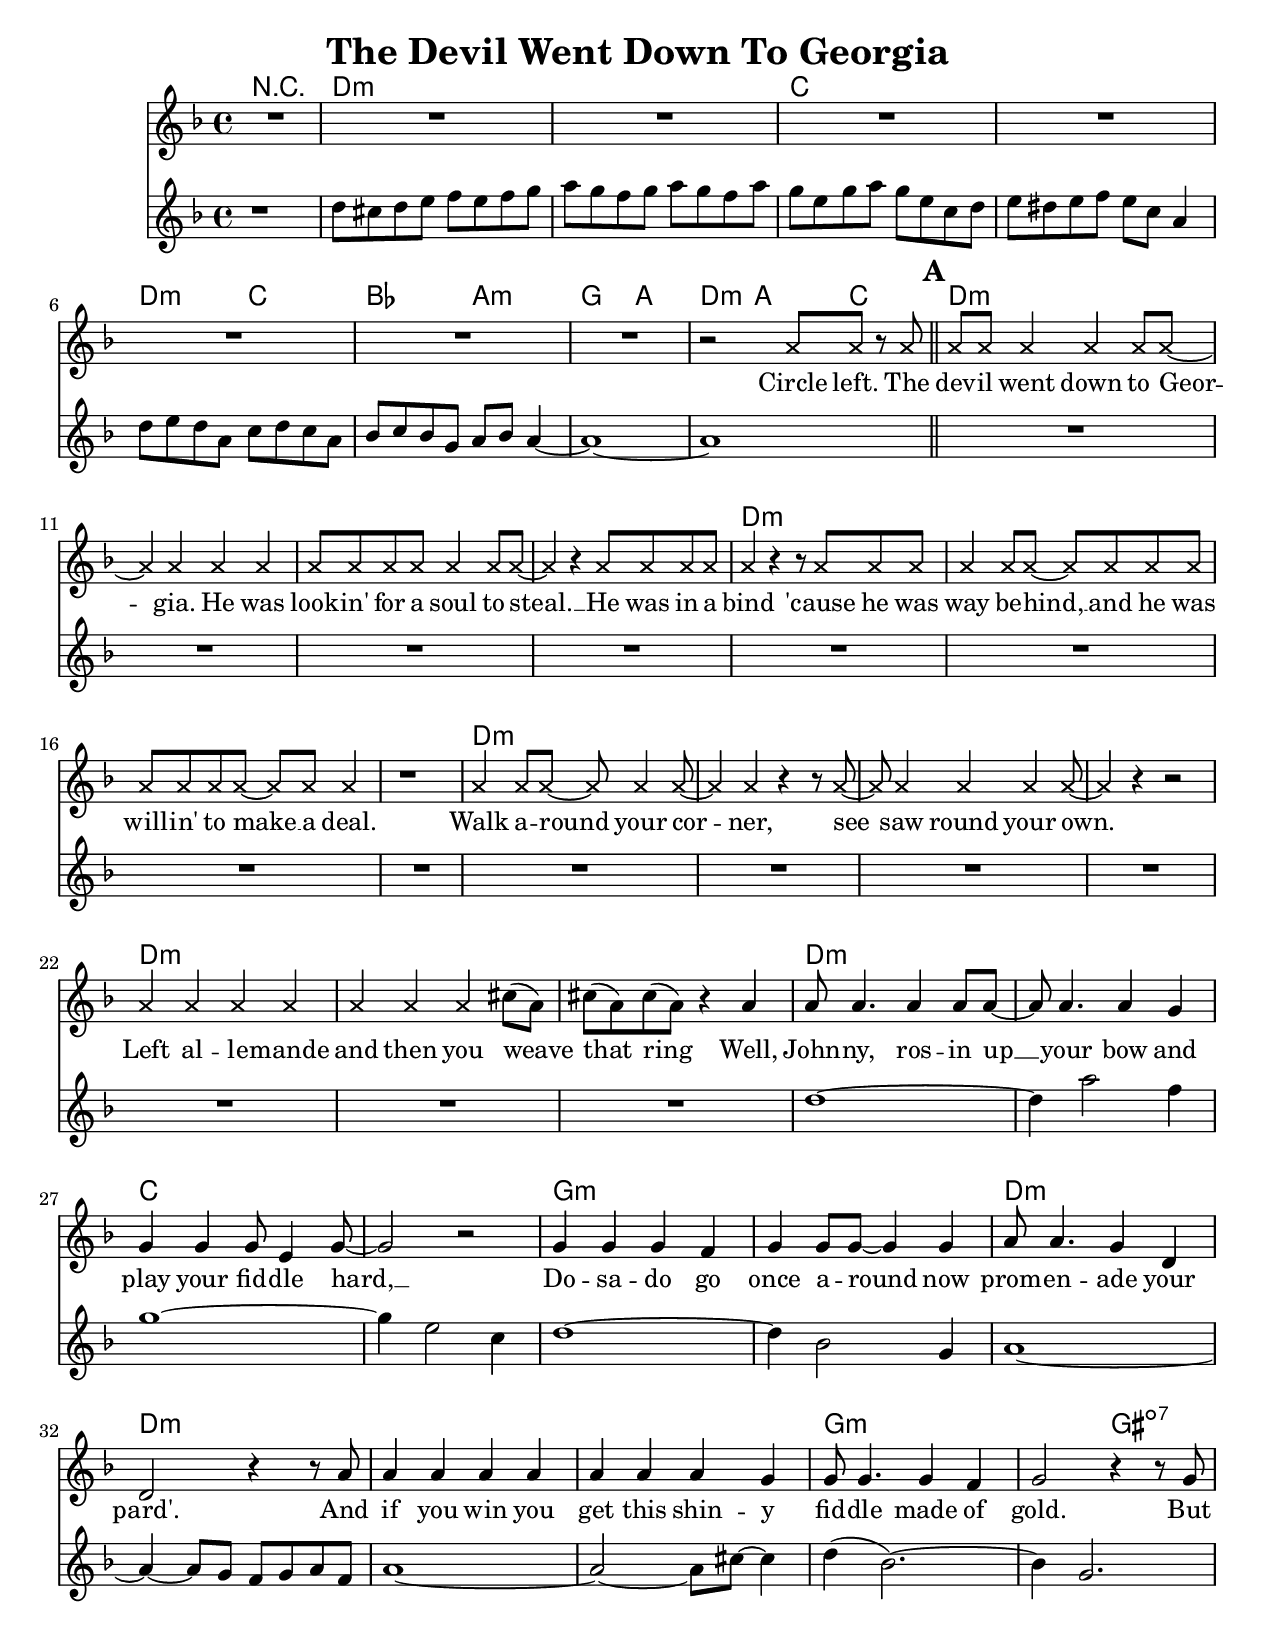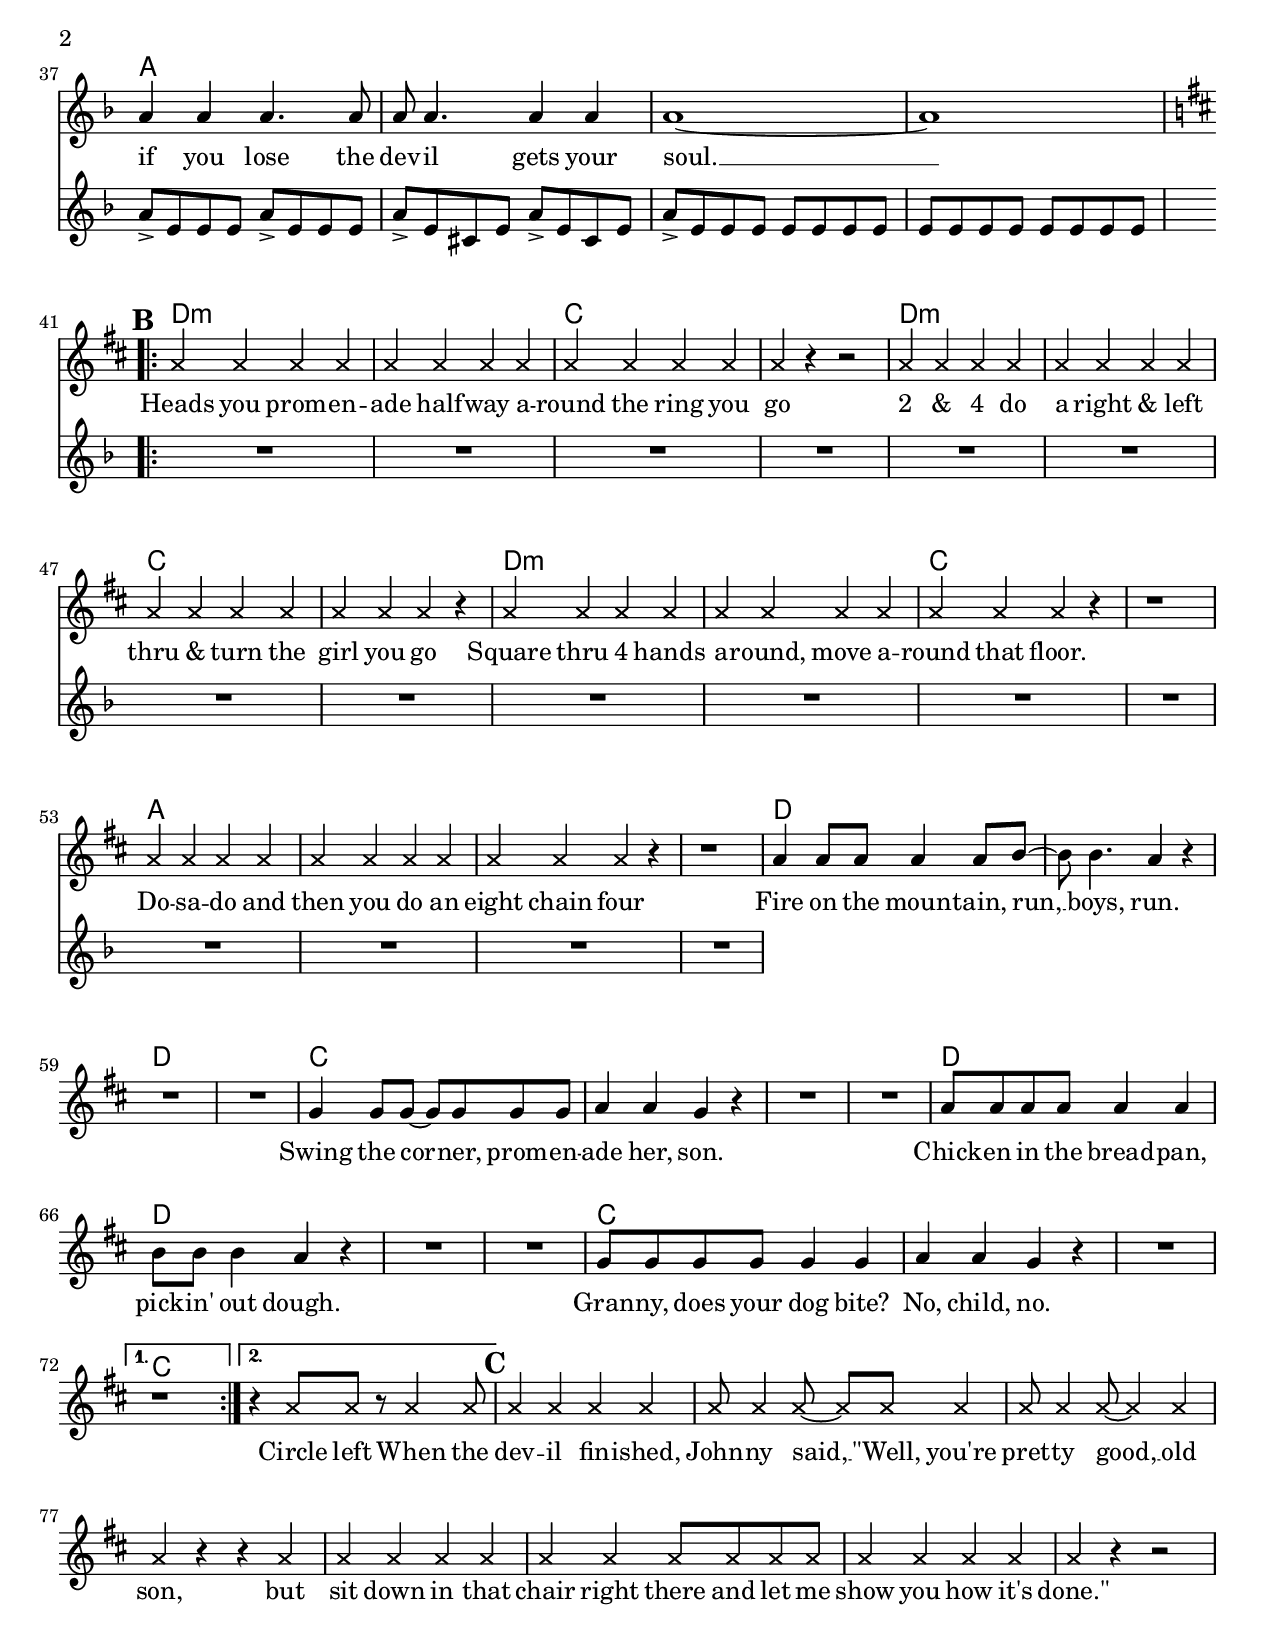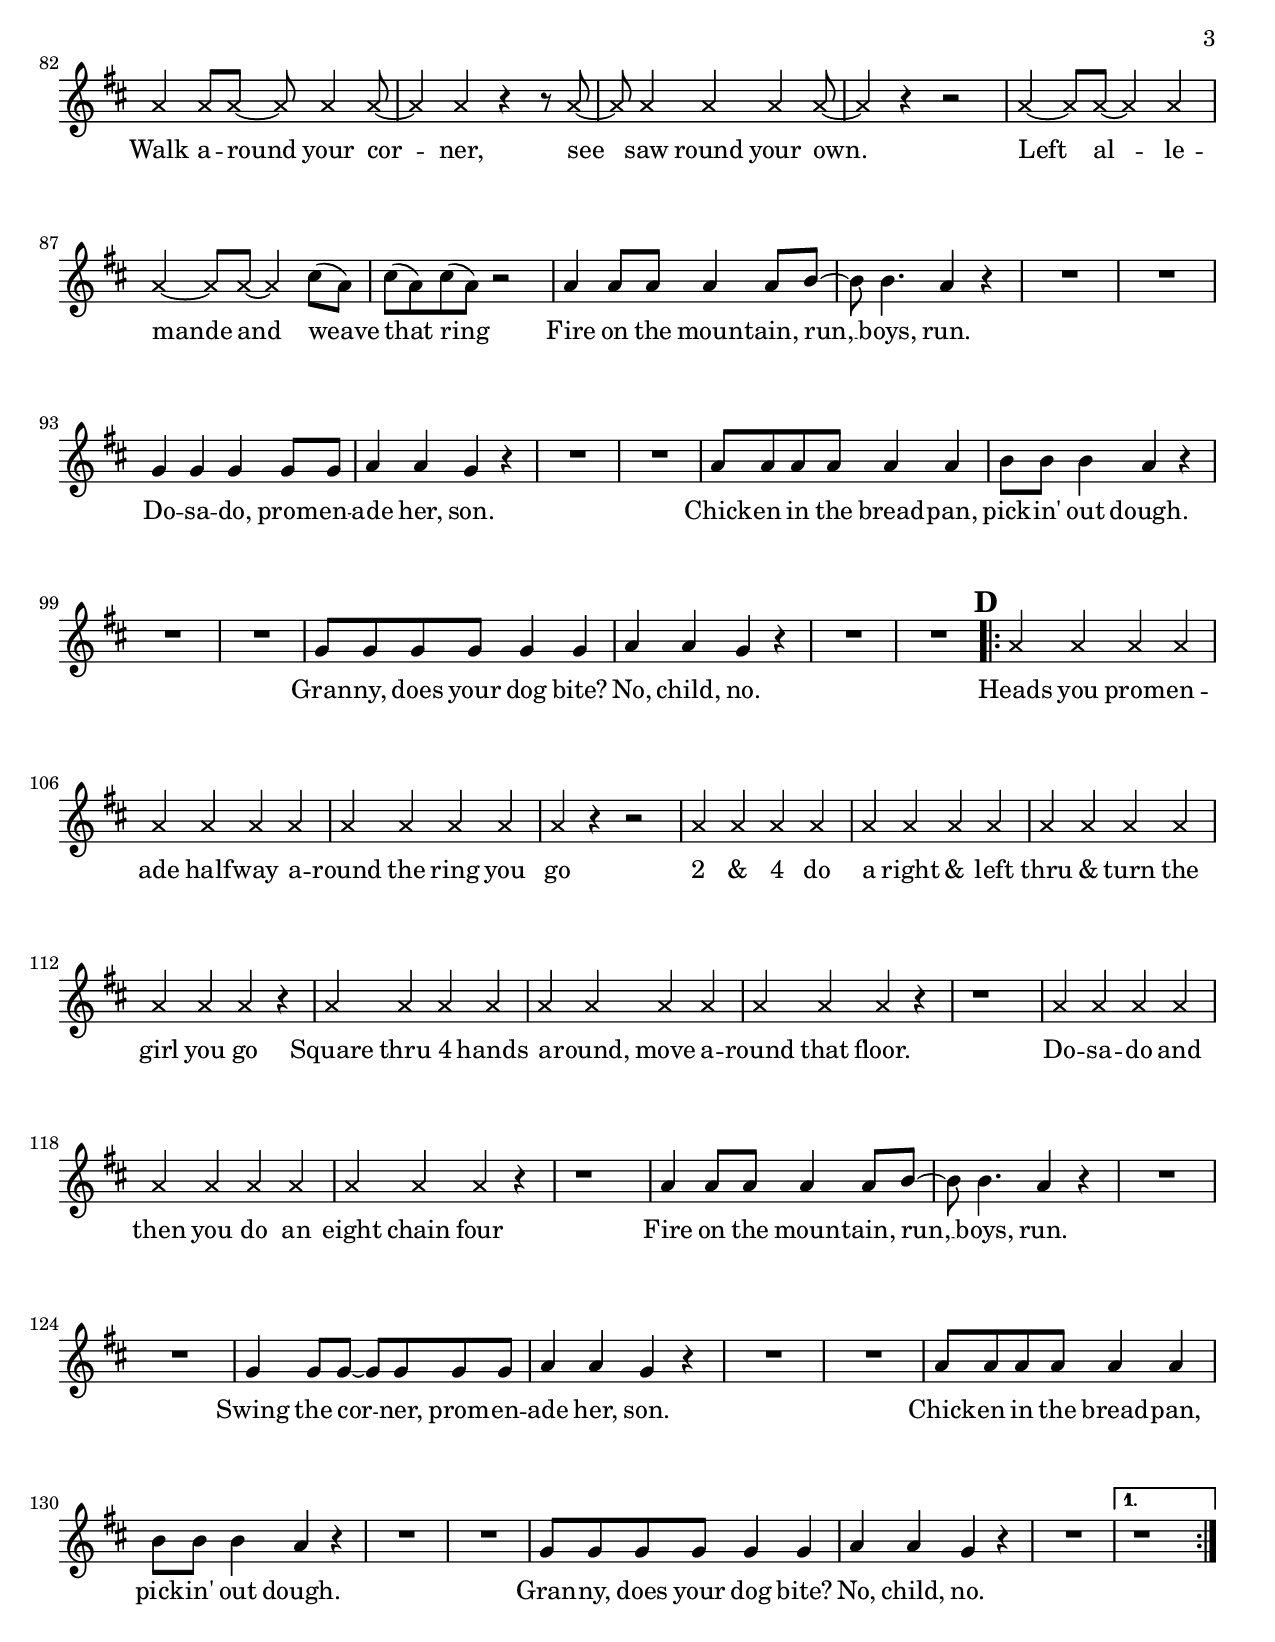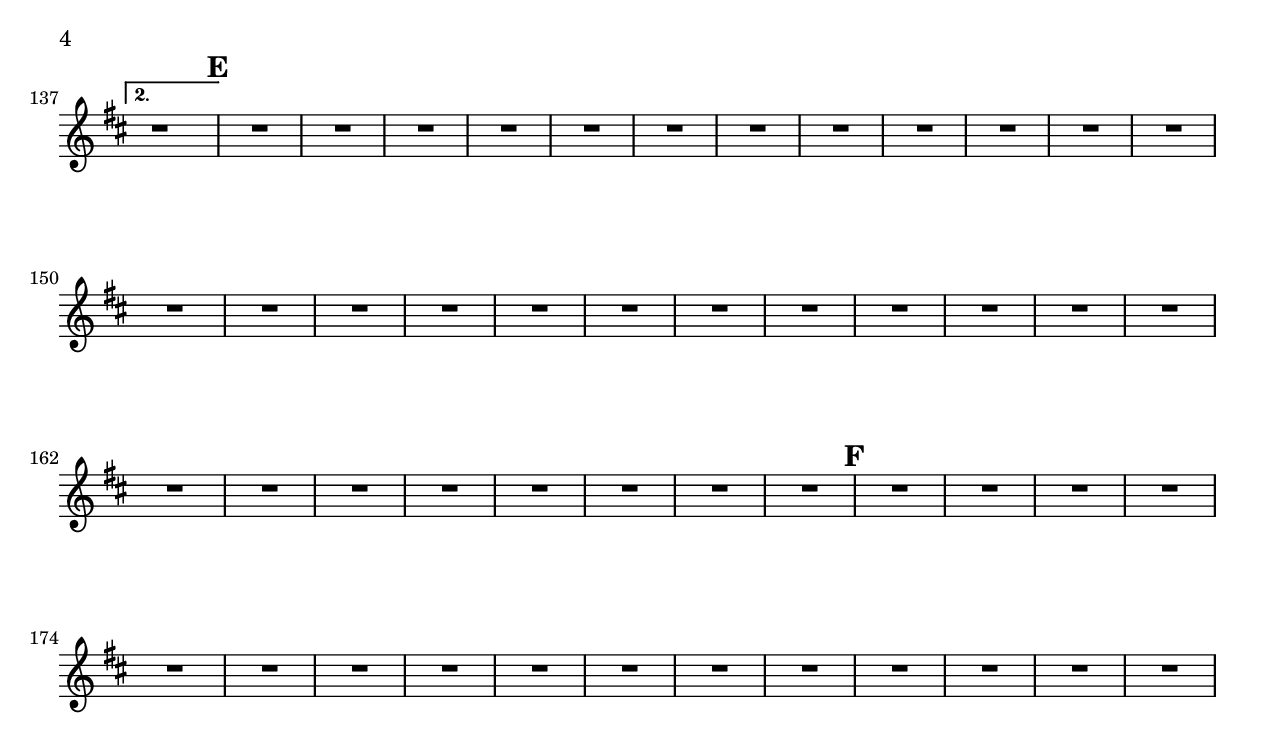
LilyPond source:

\version "2.6.3"
\header {
  title = "The Devil Went Down To Georgia"
  meter = 132
}
#(set-default-paper-size "letter")

% 105 measures = 204 seconds = 1.943 s/measure (measure=4 beats) = 123 bpm
% 7:41=461 seconds = 9 + (32 * 7) + 8 = 241 measures = 125.5 bpm

% drums (4 equal beats) 0-2.2s   1 measure
% intro (2.2-17.5)               8 measures
% opener (17.5s)                32 measures
%   steal 24     4 measures
%   deal 31      8 measures
%   left 40      8 measures
%   well johnny.. (48s) 8 measures
% figure (1:19)                 32 measures
%   square thru 1:35
%   1:42 dosado
%   1:51 fire
%   2:06 chicken
%   2:14 granny  8 measures
% figure 2:22                   32 measures
%   2:53 fire
% middle break (3:24)
%   3:56 fire

melodyfigure = \relative c'' {
  \override NoteHead #'style = #'cross
  a4 a a a | a a a a | a a a a | a r4 r2 | % XXX FIXME
  a4 a a a | a a a a | a a a a | a a a r4 | % XXX FIXME
  a4 a a a | a a a a | a a a r4 | r1 | % XXX FIXME
  a4 a a a | a a a a | a a a r4 | r1 | % XXX FIXME
  \revert NoteHead #'style 
% chorus
  a4 a8 a8 a4 a8 b~ | b b4. a4 r4 | R1*2 |
  g4 g8 g8 ~ g8 g8 g8 g | a4 a g r4 | R1*2 |
  a8 a a a a4 a4 | b8 b b4 a4 r4 | R1*2 |
  g8 g g g g4 g | a4 a g r4 | R1 | % skip last measure (pickup)
}
melody = \relative c'' {
  \key f \major % transpose to d later?
  
  R1 | % first measure: 4 drum beats
  R1*7 | % intro
  \override NoteHead #'style = #'cross
  r2 a8 a r8 a | % pickup measure
% OPENER
  \bar "||" \mark\default
  a8 a a4 a4 a8 a ~ | a4 a a a | a8 a a a a4 a8 a ~ | a4 r4 a8 a a a |
  a4 r4 r8 a8 a a | a4 a8 a ~ a a a a | a a a a ~ a a a4 | r1 |
  a4 a8 a ~ a a4 a8 ~ | a4 a4 r4 r8 a8 ~ | a8 a4 a4 a4 a8 ~ | a4 r4 r2 |
  a4 a a a | a a a \revert NoteHead #'style cis8(a) | cis8(a) cis(a) r4 a4 |

% chorus
  a8 a4. a4 a8 a ~ | a8 a4. a4 g | g g g8 e4 g8 ~ | g2 r2 |
  g4 g g f | g g8 g ~ g4 g | a8 a4. g4 d | d2 r4 r8 a'8 |
  a4 a a a | a a a g | g8 g4. g4 f | g2 r4 r8 g8 |
  a4 a a4. a8 | a8 a4. a4 a | a1 ~ | a1 |

% FIGURE
  \key d \major % really?
  \repeat volta 2 { \mark\default
    \melodyfigure
  }
  \alternative {
    { r1 }
    { \override NoteHead #'style = #'cross
      r4 a8 a r8 a4 a8
      \revert NoteHead #'style
    }
  }

% MIDDLE BREAK
  \mark\default
  \override NoteHead #'style = #'cross
  a4 a a a | a8 a4 a8 ~ a a a4 | a8 a4 a8 ~ a4 a | a r4 r4 a |
  a4 a a a | a a a8 a a a | a4 a a a | a r4 r2 |
  a4 a8 a ~ a a4 a8 ~ | a4 a4 r4 r8 a8 ~ | a8 a4 a4 a4 a8 ~ | a4 r4 r2 |
  a4 ~ a8 a8 ~ a4 a | a ~ a8 a ~ a4 \revert NoteHead #'style cis8(a) | cis8(a) cis(a) r2 |

% chorus
  a4 a8 a8 a4 a8 b~ | b b4. a4 r4 | R1*2 |
  g4 g g g8 g | a4 a g r4 | R1*2 |
  a8 a a a a4 a4 | b8 b b4 a4 r4 | R1*2 |
  g8 g g g g4 g | a4 a g r4 | R1*2 |

% FIGURE
  \repeat volta 2 { \mark\default
    \melodyfigure
  }
  \alternative {
    { r1 }
    { r1 }
  }

% CLOSER
  \mark\default
  R1*32

% TAG
  \mark\default
  R1*16
}


opener = \lyricmode { % 32 measures
  Circle left.
  The | dev -- il went down to Geor -- gia.
  He was | look -- in' for a soul to steal. __ %4
  He was in a | bind 'cause he was way be -- hind, __
  and he was will -- in' to make __ a deal. | %4
  Walk a -- round your cor -- ner, see saw round your own. | %4
  Left al -- le -- mande and then you weave that ring %4
% chorus
  Well, | John -- ny, ros -- in up __ your bow and play your fid -- dle hard, __
  Do -- sa -- do go once a -- round now prom -- en -- ade your pard'. %4
  And if you win you get this shin -- y fid -- dle made of gold. %4
  But if you lose the dev -- il gets your soul. __ %4
}

figure = \lyricmode { % 32 measures
  Heads you prom -- en -- ade half -- way a -- round the ring you go
  "2" "&" "4" do a right "&" left thru "&" turn the girl you go
  Square thru "4" hands a -- round, move a -- round that floor.
  Do -- sa -- do and then you do an eight chain four
  Fire on the moun -- tain, run, __ boys, run.
  Swing the cor -- ner, prom -- en -- ade her, son.
  Chick -- en in the bread -- pan, pick -- in' out dough.
  Gran -- ny, does your dog bite? No, child, no.
}

middle = \lyricmode { % 32 measures
  Circle left
  When the dev -- il fin -- ished, John -- ny said, __
  "\"Well," you're pret -- ty good, __ old son,
  but sit down in that chair right there
  and let me show you how it's "done.\""
  Walk a -- round your cor -- ner, see saw round your own.
  Left al -- le -- mande and weave that ring
  Fire on the moun -- tain, run, __ boys, run.
  Do -- sa -- do, prom -- en -- ade her, son.
  Chick -- en in the bread -- pan, pick -- in' out dough.
  Gran -- ny, does your dog bite? No, child, no.
}

closer = \lyricmode { % 32 measures
  Circle left
  John -- ny said, "\"Dev" -- il, just come on back __
  if you ev -- er wanna try a -- gain. __
  'Cause I told you once, you son -- of -- a -- gun, __
  I'm the best that's ever "been.\"" __
  Walk a -- round your cor -- ner, see saw round your own.
  Left al -- le -- mande and weave that ring
  Fire on the moun -- tain, run, __ boys, run.
  Do -- sa -- do, prom -- en -- ade her, son.
  Chick -- en in the bread -- pan, pick -- in' out dough.
  Gran -- ny, does your dog bite? No, child, no.
}

tagg = \lyricmode { % 16 measures
  Bow to your part -- ner, cor -- ners too. | % 4 measures
  Wave to the pret -- ty girl a -- cross from you. | % 4 measures
  Whoa, you did it good!  | % 4 measures
  r1*4 | % 4 measures
}

fiddle = \relative c'' {
  \set Staff.midiInstrument = "fiddle"
  \key f \major
% drum intro
  r1 |
% fiddle intro
  d8 cis d e f e f g | a g f g a g f a |
  g8 e g a g e c d | e dis e f e c a4 |
  d8 e d a c d c a | bes c bes g a bes a4 ~ |
  a1 ~ | a1 |
% opener
  R1*15 |
  d1 ~ | d4 a'2 f4 |
  g1 ~ | g4 e2 c4 |
  d1 ~ | d4 bes2 g4 |
  a1 ~ | a4 ~ a8 g f g a f |
  a1 ~ | a2 ~ a8 cis8 ~ cis4 |
  d4( bes2.) ~ | bes4 g2. |
  a8-> e e e a-> e e e | a-> e cis e a-> e cis e |
  a8-> e e e e e e e | e e e e e e e e |
% figure
  R1*16 |
}

harmonies = \chordmode {
   \set Staff.midiInstrument = "pizzicato strings"
   r1 |
% intro
   d1*2:m | c1*2 |
   d2:m c | bes a:m |
   g a | d4:m a4. c4. |
% opener
   \set chordChanges = ##f
   d1*4:m |
   d1*4:m |
   d1*4:m |
   d1*3:m |
   d1:m |
   \set chordChanges = ##t
   d:m |
   c1 | c |
   g1:m | g:m |
   d1:m | d:m | d:m | d:m |
   g1:m | g2:m gis:dim7 |
   a2 a | a a | a a | a a |
% figure
   \repeat volta 2 {
   d1:m | d:m | c | c |
   d1:m | d:m | c | c |
   d1:m | d:m | c | c |
   a | a | a | a |

   d | d | d | d |
   c | c | c | c |
   d | d | d | d |
   c | c | c |
   }
   \alternative {
     { c1 } { c1 }
   }
% break  
}

\score {
  <<
    \context ChordNames {
      \set chordChanges = ##t
      \harmonies
    }
    \context Voice = melody {
      \melody
    }
    \lyricsto melody \new Lyrics { \opener \figure \middle \figure \closer \tagg }
    \context Staff = fiddle { \fiddle }
  >>
  \layout { }
  \midi { \tempo 4=125 }
}
